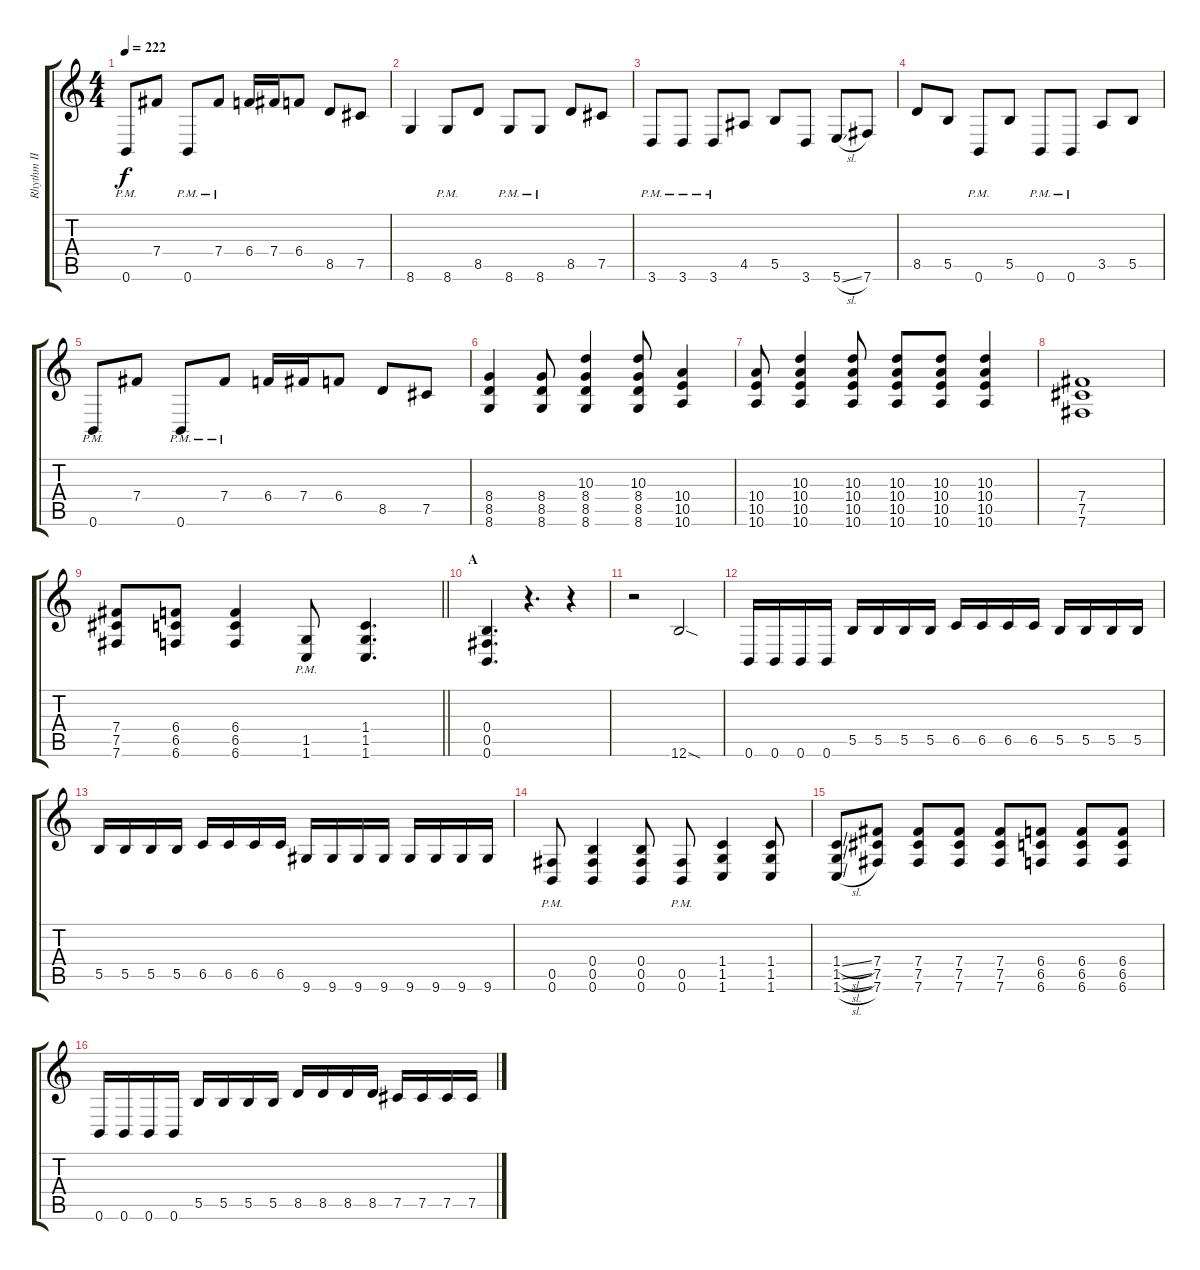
\track ("Rhythm II" "Rhythm II") {instrument distortionguitar}
\staff {score tabs}
\tuning (Db4 Ab3 E3 B2 Gb2 B1) {hide}
\ts (4 4)
\tempo 222
\clef g2
\ks c
0.6{pm}.8{dy f} 7.4.8 0.6{pm}.8 7.4{pm}.8 6.4.16 7.4.16 6.4.8 8.5.8 7.5.8 |
8.6.4 8.6{pm}.8 8.5.8 8.6{pm}.8 8.6{pm}.8 8.5.8 7.5.8 |
3.6{pm}.8 3.6{pm}.8 3.6{pm}.8 4.5.8 5.5.8 3.6.8 5.6{sl}.8 7.6.8 |
8.5.8 5.5.8 0.6{pm}.8 5.5.8 0.6{pm}.8 0.6{pm}.8 3.5.8 5.5.8 |
0.6{pm}.8 7.4.8 0.6{pm}.8 7.4{pm}.8 6.4.16 7.4.16 6.4.8 8.5.8 7.5.8 |
(8.4 8.5 8.6).4 (8.4 8.5 8.6).8 (10.3 8.4 8.5 8.6).4 (10.3 8.4 8.5 8.6).8 (10.4 10.5 10.6).4 |
(10.4 10.5 10.6).8 (10.3 10.4 10.5 10.6).4 (10.3 10.4 10.5 10.6).8 (10.3 10.4 10.5 10.6).8 (10.3 10.4 10.5 10.6).8 (10.3 10.4 10.5 10.6).4 |
(7.4 7.5 7.6).1 |
\barLineRight lightlight
(7.4 7.5 7.6).8 (6.4 6.5 6.6).8 (6.4 6.5 6.6).4 (1.5{pm} 1.6{pm}).8 (1.4 1.5 1.6).4{d} |
\section ("" "A")
(0.4 0.5 0.6).4{d volume 15} r.4{d} r.4 |
r.2 12.6{sod}.2 |
0.6.16 0.6.16 0.6.16 0.6.16 5.5.16 5.5.16 5.5.16 5.5.16 6.5.16 6.5.16 6.5.16 6.5.16 5.5.16 5.5.16 5.5.16 5.5.16 |
5.5.16 5.5.16 5.5.16 5.5.16 6.5.16 6.5.16 6.5.16 6.5.16 9.6.16 9.6.16 9.6.16 9.6.16 9.6.16 9.6.16 9.6.16 9.6.16 |
(0.5{pm} 0.6{pm}).8 (0.4 0.5 0.6).4 (0.4 0.5 0.6).8 (0.5{pm} 0.6{pm}).8 (1.4 1.5 1.6).4 (1.4 1.5 1.6).8 |
(1.4{sl} 1.5{sl} 1.6{sl}).8 (7.4 7.5 7.6).8 (7.4 7.5 7.6).8 (7.4 7.5 7.6).8 (7.4 7.5 7.6).8 (6.4 6.5 6.6).8 (6.4 6.5 6.6).8 (6.4 6.5 6.6).8 |
0.6.16 0.6.16 0.6.16 0.6.16 5.5.16 5.5.16 5.5.16 5.5.16 8.5.16 8.5.16 8.5.16 8.5.16 7.5.16 7.5.16 7.5.16 7.5.16
